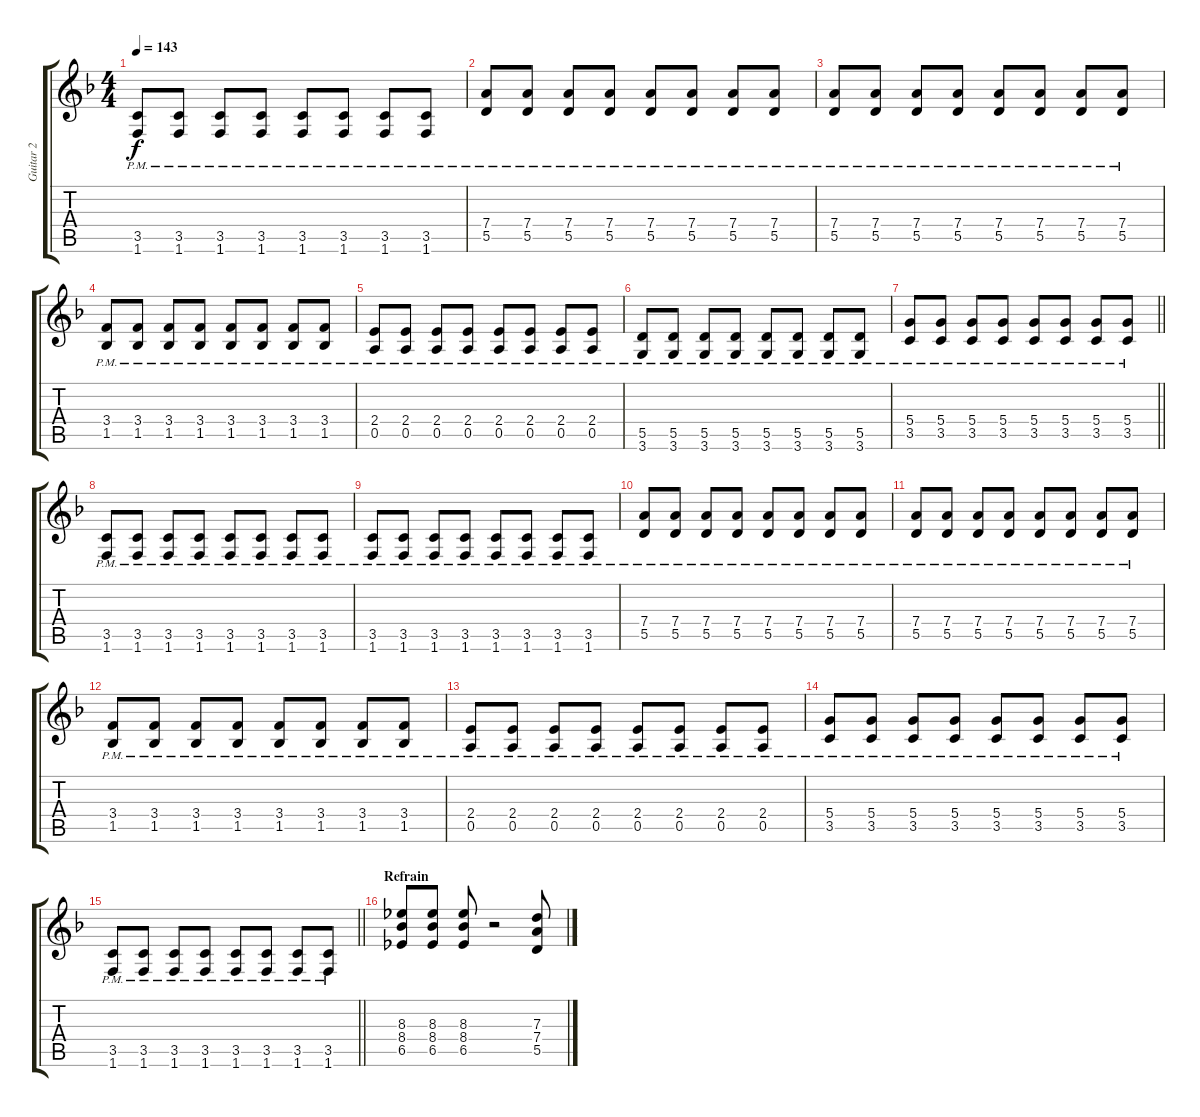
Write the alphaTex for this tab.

\track ("Guitar 2" "Guitar 2") {instrument distortionguitar}
\staff {score tabs}
\tuning (E4 B3 G3 D3 A2 E2) {hide}
\ts (4 4)
\tempo 143
\clef g2
\ks f
(3.5{pm} 1.6{pm}).8{dy f} (3.5{pm} 1.6{pm}).8 (3.5{pm} 1.6{pm}).8 (3.5{pm} 1.6{pm}).8 (3.5{pm} 1.6{pm}).8 (3.5{pm} 1.6{pm}).8 (3.5{pm} 1.6{pm}).8 (3.5{pm} 1.6{pm}).8 |
(7.4{pm} 5.5{pm}).8 (7.4{pm} 5.5{pm}).8 (7.4{pm} 5.5{pm}).8 (7.4{pm} 5.5{pm}).8 (7.4{pm} 5.5{pm}).8 (7.4{pm} 5.5{pm}).8 (7.4{pm} 5.5{pm}).8 (7.4{pm} 5.5{pm}).8 |
(7.4{pm} 5.5{pm}).8 (7.4{pm} 5.5{pm}).8 (7.4{pm} 5.5{pm}).8 (7.4{pm} 5.5{pm}).8 (7.4{pm} 5.5{pm}).8 (7.4{pm} 5.5{pm}).8 (7.4{pm} 5.5{pm}).8 (7.4{pm} 5.5{pm}).8 |
(3.4{pm} 1.5{pm}).8 (3.4{pm} 1.5{pm}).8 (3.4{pm} 1.5{pm}).8 (3.4{pm} 1.5{pm}).8 (3.4{pm} 1.5{pm}).8 (3.4{pm} 1.5{pm}).8 (3.4{pm} 1.5{pm}).8 (3.4{pm} 1.5{pm}).8 |
(2.4{pm} 0.5{pm}).8 (2.4{pm} 0.5{pm}).8 (2.4{pm} 0.5{pm}).8 (2.4{pm} 0.5{pm}).8 (2.4{pm} 0.5{pm}).8 (2.4{pm} 0.5{pm}).8 (2.4{pm} 0.5{pm}).8 (2.4{pm} 0.5{pm}).8 |
(5.5{pm} 3.6{pm}).8 (5.5{pm} 3.6{pm}).8 (5.5{pm} 3.6{pm}).8 (5.5{pm} 3.6{pm}).8 (5.5{pm} 3.6{pm}).8 (5.5{pm} 3.6{pm}).8 (5.5{pm} 3.6{pm}).8 (5.5{pm} 3.6{pm}).8 |
\barLineRight lightlight
(5.4{pm} 3.5{pm}).8 (5.4{pm} 3.5{pm}).8 (5.4{pm} 3.5{pm}).8 (5.4{pm} 3.5{pm}).8 (5.4{pm} 3.5{pm}).8 (5.4{pm} 3.5{pm}).8 (5.4{pm} 3.5{pm}).8 (5.4{pm} 3.5{pm}).8 |
(3.5{pm} 1.6{pm}).8 (3.5{pm} 1.6{pm}).8 (3.5{pm} 1.6{pm}).8 (3.5{pm} 1.6{pm}).8 (3.5{pm} 1.6{pm}).8 (3.5{pm} 1.6{pm}).8 (3.5{pm} 1.6{pm}).8 (3.5{pm} 1.6{pm}).8 |
(3.5{pm} 1.6{pm}).8 (3.5{pm} 1.6{pm}).8 (3.5{pm} 1.6{pm}).8 (3.5{pm} 1.6{pm}).8 (3.5{pm} 1.6{pm}).8 (3.5{pm} 1.6{pm}).8 (3.5{pm} 1.6{pm}).8 (3.5{pm} 1.6{pm}).8 |
(7.4{pm} 5.5{pm}).8 (7.4{pm} 5.5{pm}).8 (7.4{pm} 5.5{pm}).8 (7.4{pm} 5.5{pm}).8 (7.4{pm} 5.5{pm}).8 (7.4{pm} 5.5{pm}).8 (7.4{pm} 5.5{pm}).8 (7.4{pm} 5.5{pm}).8 |
(7.4{pm} 5.5{pm}).8 (7.4{pm} 5.5{pm}).8 (7.4{pm} 5.5{pm}).8 (7.4{pm} 5.5{pm}).8 (7.4{pm} 5.5{pm}).8 (7.4{pm} 5.5{pm}).8 (7.4{pm} 5.5{pm}).8 (7.4{pm} 5.5{pm}).8 |
(3.4{pm} 1.5{pm}).8 (3.4{pm} 1.5{pm}).8 (3.4{pm} 1.5{pm}).8 (3.4{pm} 1.5{pm}).8 (3.4{pm} 1.5{pm}).8 (3.4{pm} 1.5{pm}).8 (3.4{pm} 1.5{pm}).8 (3.4{pm} 1.5{pm}).8 |
(2.4{pm} 0.5{pm}).8 (2.4{pm} 0.5{pm}).8 (2.4{pm} 0.5{pm}).8 (2.4{pm} 0.5{pm}).8 (2.4{pm} 0.5{pm}).8 (2.4{pm} 0.5{pm}).8 (2.4{pm} 0.5{pm}).8 (2.4{pm} 0.5{pm}).8 |
(5.4{pm} 3.5{pm}).8 (5.4{pm} 3.5{pm}).8 (5.4{pm} 3.5{pm}).8 (5.4{pm} 3.5{pm}).8 (5.4{pm} 3.5{pm}).8 (5.4{pm} 3.5{pm}).8 (5.4{pm} 3.5{pm}).8 (5.4{pm} 3.5{pm}).8 |
\barLineRight lightlight
(3.5{pm} 1.6{pm}).8 (3.5{pm} 1.6{pm}).8 (3.5{pm} 1.6{pm}).8 (3.5{pm} 1.6{pm}).8 (3.5{pm} 1.6{pm}).8 (3.5{pm} 1.6{pm}).8 (3.5{pm} 1.6{pm}).8 (3.5{pm} 1.6{pm}).8 |
\section ("" "Refrain")
(8.3 8.4 6.5).8 (8.3 8.4 6.5).8 (8.3 8.4 6.5).8 r.2 (7.3 7.4 5.5).8
